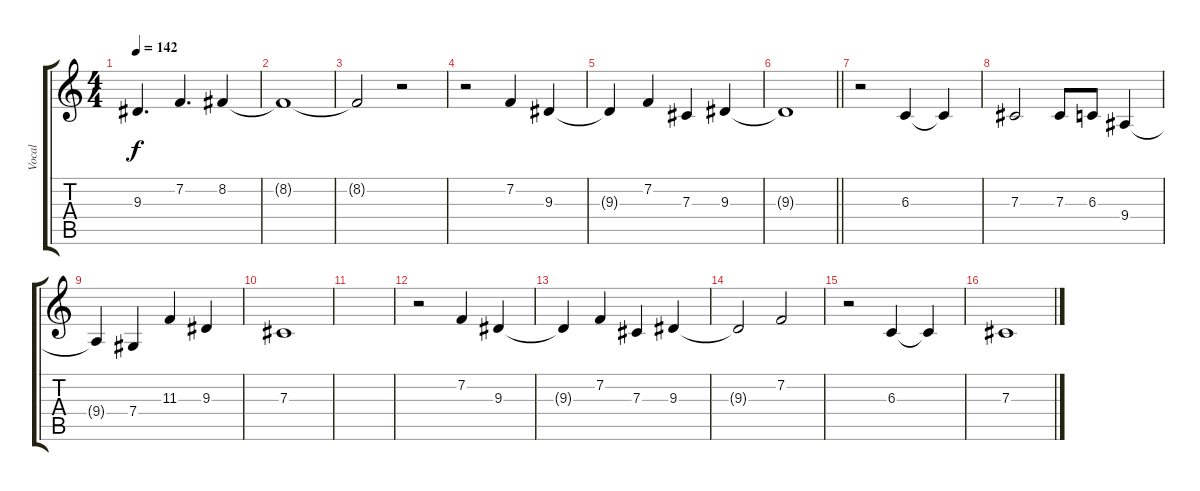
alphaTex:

\track ("Vocal" "Vocal") {instrument clarinet}
\staff {score tabs}
\tuning (Eb4 Bb3 Gb3 Db3 Ab2 Eb2) {hide}
\ts (4 4)
\tempo 142
\clef g2
\ks c
9.3.4{d dy f} 7.2.4{d} 8.2.4 |
8.2{t}.1 |
8.2{t}.2 r.2 |
r.2 7.2.4 9.3.4 |
9.3{t}.4 7.2.4 7.3.4 9.3.4 |
\barLineRight lightlight
9.3{t}.1 |
r.2 6.3.4 6.3{t}.4 |
7.3.2 7.3.8 6.3.8 9.4.4 |
9.4{t}.4 7.4.4 11.3.4 9.3.4 |
7.3.1 |
|
r.2 7.2.4 9.3.4 |
9.3{t}.4 7.2.4 7.3.4 9.3.4 |
9.3{t}.2 7.2.2 |
r.2 6.3.4 6.3{t}.4 |
7.3.1
